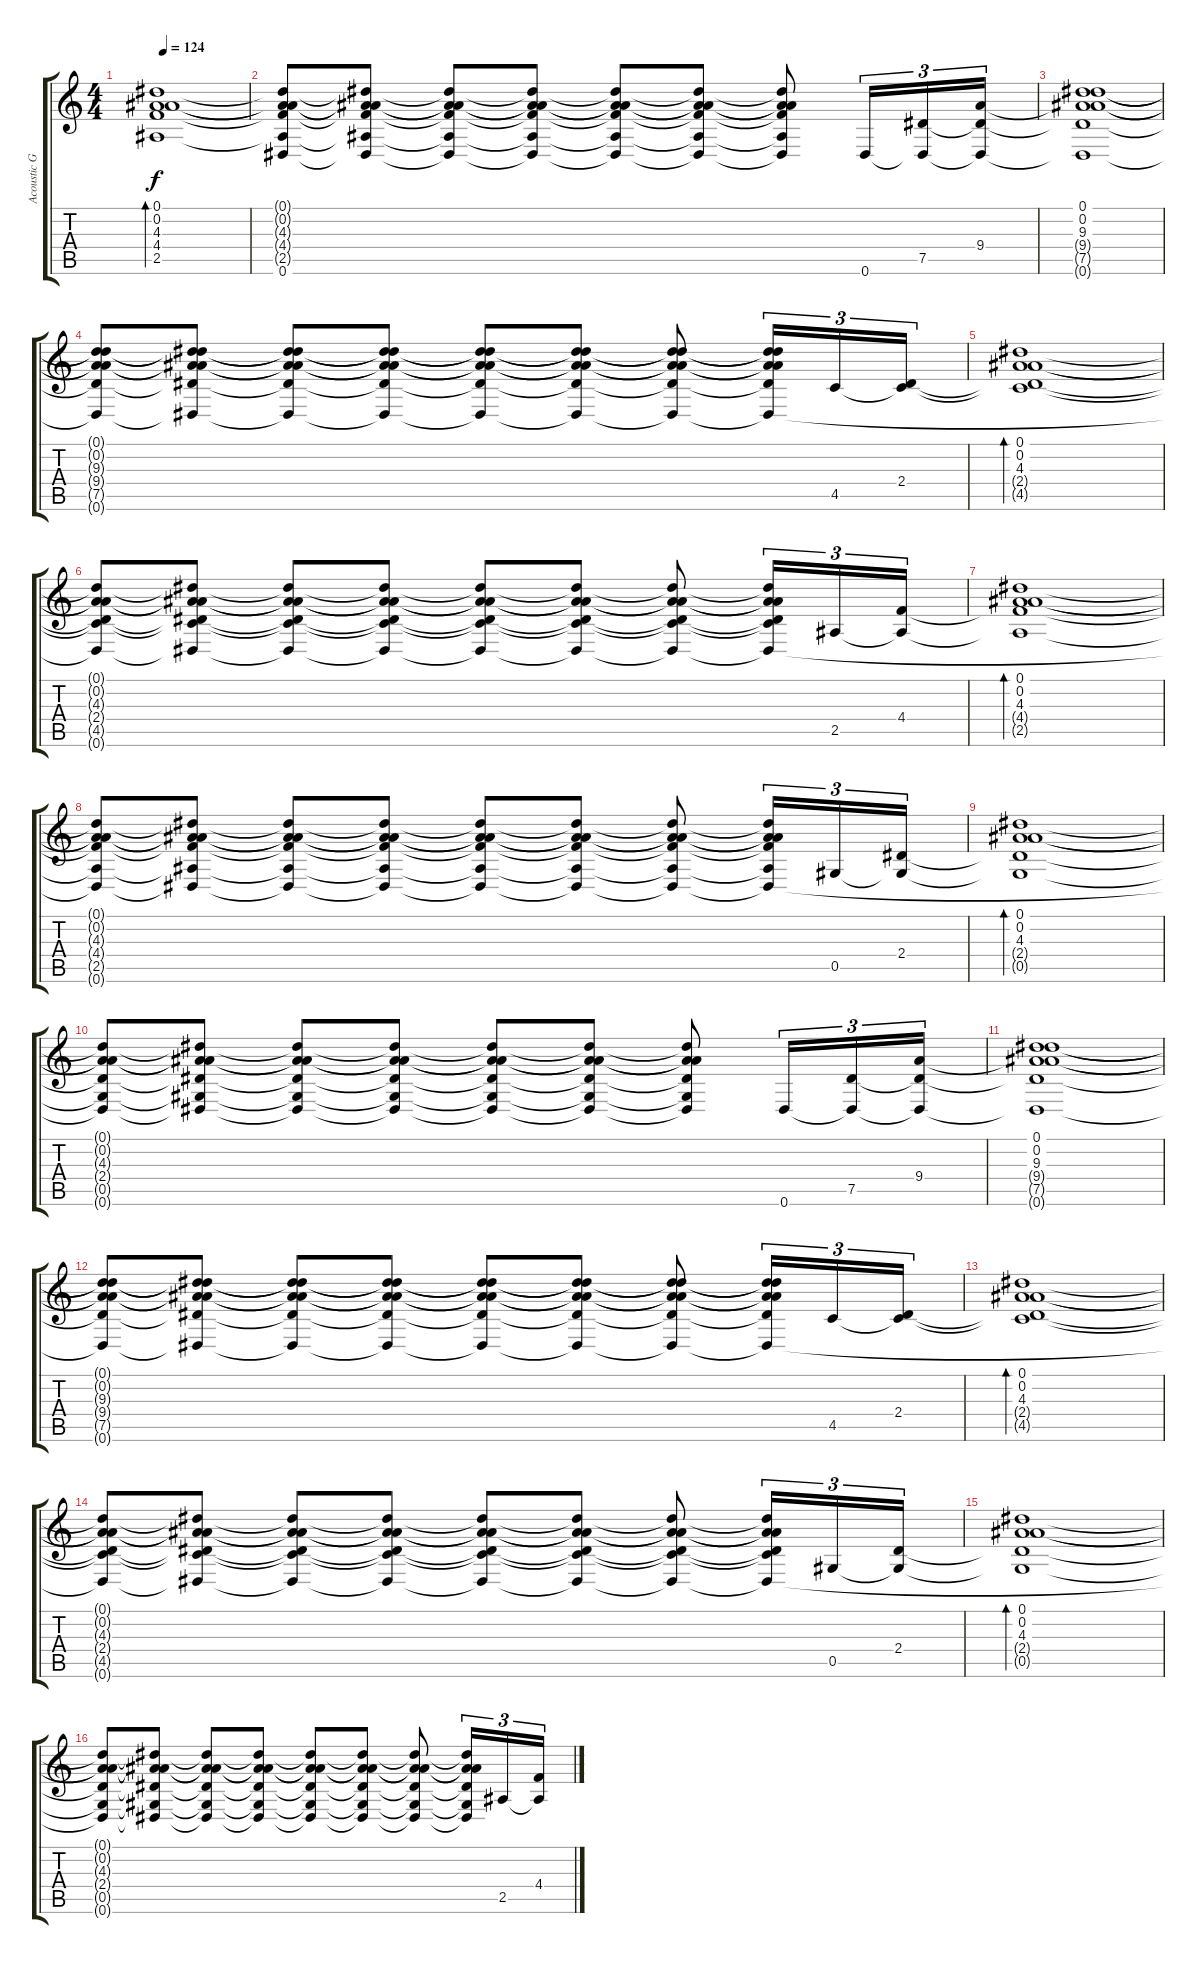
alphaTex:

\track ("Acoustic Guitar" "Acoustic G") {instrument acousticguitarsteel}
\staff {score tabs}
\tuning (Eb4 Bb3 Gb3 Db3 Ab2 Eb2) {hide}
\ts (4 4)
\tempo 124
\clef g2
\ks c
(0.1 0.2 4.3 4.4{t} 2.5{t}).1{bd 60 dy f} |
(0.1{t} 0.2{t} 4.3{t} 4.4{t} 2.5{t} 0.6{t}).8 (0.1{t} 0.2{t} 4.3{t} 4.4{t} 2.5{t} 0.6{t}).8 (0.1{t} 0.2{t} 4.3{t} 4.4{t} 2.5{t} 0.6{t}).8 (0.1{t} 0.2{t} 4.3{t} 4.4{t} 2.5{t} 0.6{t}).8 (0.1{t} 0.2{t} 4.3{t} 4.4{t} 2.5{t} 0.6{t}).8 (0.1{t} 0.2{t} 4.3{t} 4.4{t} 2.5{t} 0.6{t}).8 (0.1{t} 0.2{t} 4.3{t} 4.4{t} 2.5{t} 0.6{t}).8 0.6.16{tu (3 2)} (7.5 0.6{t}).16{tu (3 2)} (9.4 7.5{t} 0.6{t}).16{tu (3 2)} |
(0.1 0.2 9.3 9.4{t} 7.5{t} 0.6{t}).1 |
(0.1{t} 0.2{t} 9.3{t} 9.4{t} 7.5{t} 0.6{t}).8 (0.1{t} 0.2{t} 9.3{t} 9.4{t} 7.5{t} 0.6{t}).8 (0.1{t} 0.2{t} 9.3{t} 9.4{t} 7.5{t} 0.6{t}).8 (0.1{t} 0.2{t} 9.3{t} 9.4{t} 7.5{t} 0.6{t}).8 (0.1{t} 0.2{t} 9.3{t} 9.4{t} 7.5{t} 0.6{t}).8 (0.1{t} 0.2{t} 9.3{t} 9.4{t} 7.5{t} 0.6{t}).8 (0.1{t} 0.2{t} 9.3{t} 9.4{t} 7.5{t} 0.6{t}).8 (0.1{t} 0.2{t} 9.3{t} 9.4{t} 7.5{t} 0.6{t}).16{tu (3 2)} 4.5.16{tu (3 2)} (2.4 4.5{t}).16{tu (3 2)} |
(0.1 0.2 4.3 2.4{t} 4.5{t}).1{bd 60} |
(0.1{t} 0.2{t} 4.3{t} 2.4{t} 4.5{t} 0.6{t}).8 (0.1{t} 0.2{t} 4.3{t} 2.4{t} 4.5{t} 0.6{t}).8 (0.1{t} 0.2{t} 4.3{t} 2.4{t} 4.5{t} 0.6{t}).8 (0.1{t} 0.2{t} 4.3{t} 2.4{t} 4.5{t} 0.6{t}).8 (0.1{t} 0.2{t} 4.3{t} 2.4{t} 4.5{t} 0.6{t}).8 (0.1{t} 0.2{t} 4.3{t} 2.4{t} 4.5{t} 0.6{t}).8 (0.1{t} 0.2{t} 4.3{t} 2.4{t} 4.5{t} 0.6{t}).8 (0.1{t} 0.2{t} 4.3{t} 2.4{t} 4.5{t} 0.6{t}).16{tu (3 2)} 2.5.16{tu (3 2)} (4.4 2.5{t}).16{tu (3 2)} |
(0.1 0.2 4.3 4.4{t} 2.5{t}).1{bd 60} |
(0.1{t} 0.2{t} 4.3{t} 4.4{t} 2.5{t} 0.6{t}).8 (0.1{t} 0.2{t} 4.3{t} 4.4{t} 2.5{t} 0.6{t}).8 (0.1{t} 0.2{t} 4.3{t} 4.4{t} 2.5{t} 0.6{t}).8 (0.1{t} 0.2{t} 4.3{t} 4.4{t} 2.5{t} 0.6{t}).8 (0.1{t} 0.2{t} 4.3{t} 4.4{t} 2.5{t} 0.6{t}).8 (0.1{t} 0.2{t} 4.3{t} 4.4{t} 2.5{t} 0.6{t}).8 (0.1{t} 0.2{t} 4.3{t} 4.4{t} 2.5{t} 0.6{t}).8 (0.1{t} 0.2{t} 4.3{t} 4.4{t} 2.5{t} 0.6{t}).16{tu (3 2)} 0.5.16{tu (3 2)} (2.4 0.5{t}).16{tu (3 2)} |
(0.1 0.2 4.3 2.4{t} 0.5{t}).1{bd 60} |
(0.1{t} 0.2{t} 4.3{t} 2.4{t} 0.5{t} 0.6{t}).8 (0.1{t} 0.2{t} 4.3{t} 2.4{t} 0.5{t} 0.6{t}).8 (0.1{t} 0.2{t} 4.3{t} 2.4{t} 0.5{t} 0.6{t}).8 (0.1{t} 0.2{t} 4.3{t} 2.4{t} 0.5{t} 0.6{t}).8 (0.1{t} 0.2{t} 4.3{t} 2.4{t} 0.5{t} 0.6{t}).8 (0.1{t} 0.2{t} 4.3{t} 2.4{t} 0.5{t} 0.6{t}).8 (0.1{t} 0.2{t} 4.3{t} 2.4{t} 0.5{t} 0.6{t}).8 0.6.16{tu (3 2)} (7.5 0.6{t}).16{tu (3 2)} (9.4 7.5{t} 0.6{t}).16{tu (3 2)} |
(0.1 0.2 9.3 9.4{t} 7.5{t} 0.6{t}).1 |
(0.1{t} 0.2{t} 9.3{t} 9.4{t} 7.5{t} 0.6{t}).8 (0.1{t} 0.2{t} 9.3{t} 9.4{t} 7.5{t} 0.6{t}).8 (0.1{t} 0.2{t} 9.3{t} 9.4{t} 7.5{t} 0.6{t}).8 (0.1{t} 0.2{t} 9.3{t} 9.4{t} 7.5{t} 0.6{t}).8 (0.1{t} 0.2{t} 9.3{t} 9.4{t} 7.5{t} 0.6{t}).8 (0.1{t} 0.2{t} 9.3{t} 9.4{t} 7.5{t} 0.6{t}).8 (0.1{t} 0.2{t} 9.3{t} 9.4{t} 7.5{t} 0.6{t}).8 (0.1{t} 0.2{t} 9.3{t} 9.4{t} 7.5{t} 0.6{t}).16{tu (3 2)} 4.5.16{tu (3 2)} (2.4 4.5{t}).16{tu (3 2)} |
(0.1 0.2 4.3 2.4{t} 4.5{t}).1{bd 60} |
(0.1{t} 0.2{t} 4.3{t} 2.4{t} 4.5{t} 0.6{t}).8 (0.1{t} 0.2{t} 4.3{t} 2.4{t} 4.5{t} 0.6{t}).8 (0.1{t} 0.2{t} 4.3{t} 2.4{t} 4.5{t} 0.6{t}).8 (0.1{t} 0.2{t} 4.3{t} 2.4{t} 4.5{t} 0.6{t}).8 (0.1{t} 0.2{t} 4.3{t} 2.4{t} 4.5{t} 0.6{t}).8 (0.1{t} 0.2{t} 4.3{t} 2.4{t} 4.5{t} 0.6{t}).8 (0.1{t} 0.2{t} 4.3{t} 2.4{t} 4.5{t} 0.6{t}).8 (0.1{t} 0.2{t} 4.3{t} 2.4{t} 4.5{t} 0.6{t}).16{tu (3 2)} 0.5.16{tu (3 2)} (2.4 0.5{t}).16{tu (3 2)} |
(0.1 0.2 4.3 2.4{t} 0.5{t}).1{bd 60} |
(0.1{t} 0.2{t} 4.3{t} 2.4{t} 0.5{t} 0.6{t}).8 (0.1{t} 0.2{t} 4.3{t} 2.4{t} 0.5{t} 0.6{t}).8 (0.1{t} 0.2{t} 4.3{t} 2.4{t} 0.5{t} 0.6{t}).8 (0.1{t} 0.2{t} 4.3{t} 2.4{t} 0.5{t} 0.6{t}).8 (0.1{t} 0.2{t} 4.3{t} 2.4{t} 0.5{t} 0.6{t}).8 (0.1{t} 0.2{t} 4.3{t} 2.4{t} 0.5{t} 0.6{t}).8 (0.1{t} 0.2{t} 4.3{t} 2.4{t} 0.5{t} 0.6{t}).8 (0.1{t} 0.2{t} 4.3{t} 2.4{t} 0.5{t} 0.6{t}).16{tu (3 2)} 2.5.16{tu (3 2)} (4.4 2.5{t}).16{tu (3 2)}
